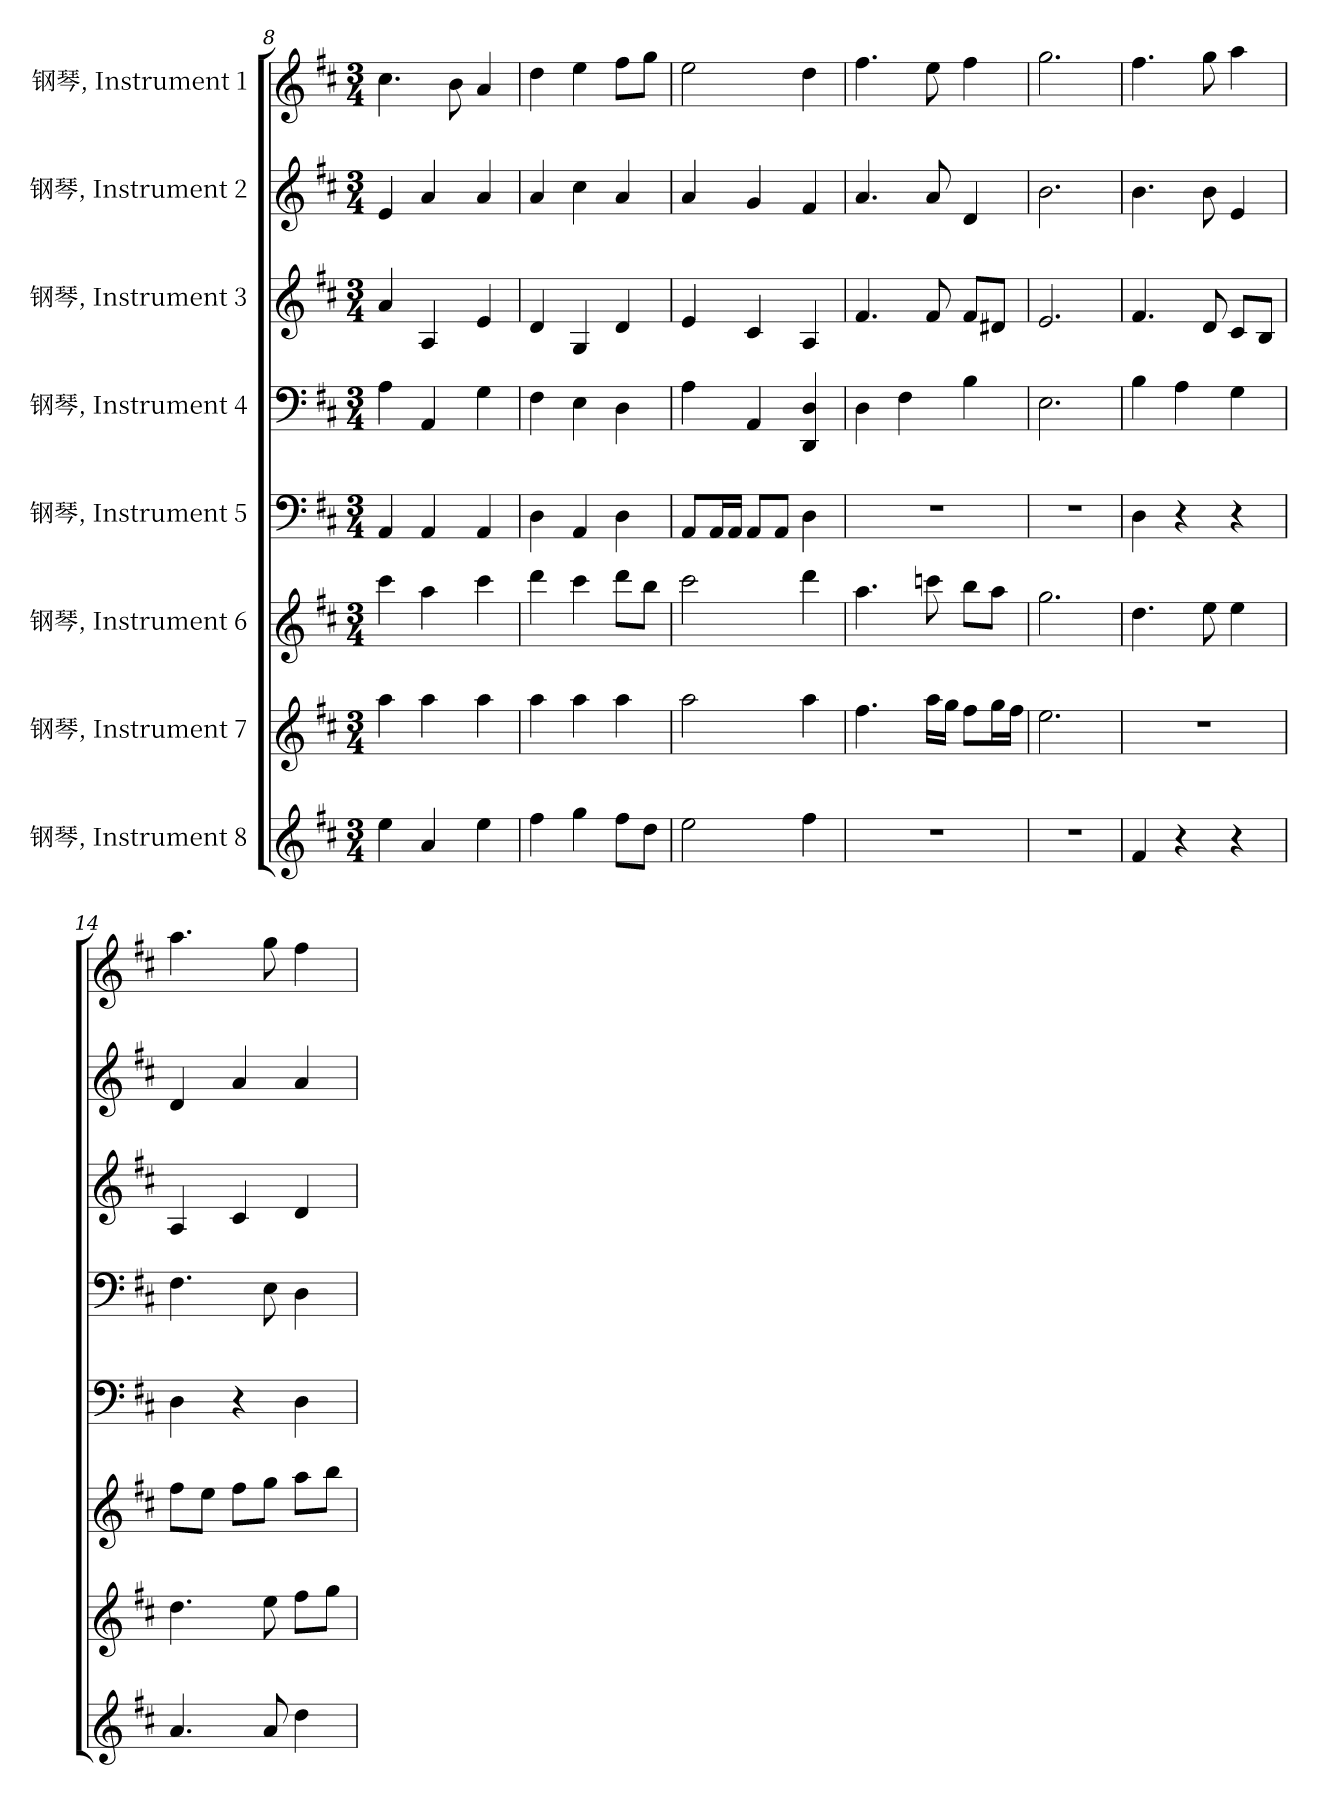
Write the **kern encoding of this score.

**kern	**kern	**kern	**kern	**kern	**kern	**kern	**kern
*part8	*part7	*part6	*part5	*part4	*part3	*part2	*part1
*staff8	*staff7	*staff6	*staff5	*staff4	*staff3	*staff2	*staff1
*I"钢琴, Instrument 8	*I"钢琴, Instrument 7	*I"钢琴, Instrument 6	*I"钢琴, Instrument 5	*I"钢琴, Instrument 4	*I"钢琴, Instrument 3	*I"钢琴, Instrument 2	*I"钢琴, Instrument 1
*clefG2	*clefG2	*clefG2	*clefF4	*clefF4	*clefG2	*clefG2	*clefG2
*k[f#c#]	*k[f#c#]	*k[f#c#]	*k[f#c#]	*k[f#c#]	*k[f#c#]	*k[f#c#]	*k[f#c#]
*M3/4	*M3/4	*M3/4	*M3/4	*M3/4	*M3/4	*M3/4	*M3/4
=8	=8	=8	=8	=8	=8	=8	=8
4ee\	4aa\	4ccc#\	4AA/	4A\	4a/	4e/	4.cc#\
4a/	4aa\	4aa\	4AA/	4AA/	4A/	4a/	.
.	.	.	.	.	.	.	8b\
4ee\	4aa\	4ccc#\	4AA/	4G\	4e/	4a/	4a/
=9	=9	=9	=9	=9	=9	=9	=9
4ff#\	4aa\	4ddd\	4D\	4F#\	4d/	4a/	4dd\
4gg\	4aa\	4ccc#\	4AA/	4E\	4G/	4cc#\	4ee\
8ff#\L	4aa\	8ddd\L	4D\	4D\	4d/	4a/	8ff#\L
8dd\J	.	8bb\J	.	.	.	.	8gg\J
=10	=10	=10	=10	=10	=10	=10	=10
2ee\	2aa\	2ccc#\	8AA/L	4A\	4e/	4a/	2ee\
.	.	.	16AA/L	.	.	.	.
.	.	.	16AA/JJ	.	.	.	.
.	.	.	8AA/L	4AA/	4c#/	4g/	.
.	.	.	8AA/J	.	.	.	.
4ff#\	4aa\	4ddd\	4D\	4DD/ 4D/	4A/	4f#/	4dd\
=11	=11	=11	=11	=11	=11	=11	=11
2.r	4.ff#\	4.aa\	2.r	4D\	4.f#/	4.a/	4.ff#\
.	.	.	.	4F#\	.	.	.
.	16aa\LL	8cccn\	.	.	8f#/	8a/	8ee\
.	16gg\JJ	.	.	.	.	.	.
.	8ff#\L	8bb\L	.	4B\	8f#/L	4d/	4ff#\
.	16gg\L	8aa\J	.	.	8d#X/J	.	.
.	16ff#\JJ	.	.	.	.	.	.
=12	=12	=12	=12	=12	=12	=12	=12
2.r	2.ee\	2.gg\	2.r	2.E\	2.e/	2.b\	2.gg\
!!LO:PB:g=z
=13	=13	=13	=13	=13	=13	=13	=13
4f#/	2.r	4.dd\	4D\	4B\	4.f#/	4.b\	4.ff#\
4r	.	.	4r	4A\	.	.	.
.	.	8ee\	.	.	8d/	8b\	8gg\
4r	.	4ee\	4r	4G\	8c#/L	4e/	4aa\
.	.	.	.	.	8B/J	.	.
=14	=14	=14	=14	=14	=14	=14	=14
4.a/	4.dd\	8ff#\L	4D\	4.F#\	4A/	4d/	4.aa\
.	.	8ee\J	.	.	.	.	.
.	.	8ff#\L	4r	.	4c#/	4a/	.
8a/	8ee\	8gg\J	.	8E\	.	.	8gg\
4dd\	8ff#\L	8aa\L	4D\	4D\	4d/	4a/	4ff#\
.	8gg\J	8bb\J	.	.	.	.	.
=	=	=	=	=	=	=	=
*-	*-	*-	*-	*-	*-	*-	*-
